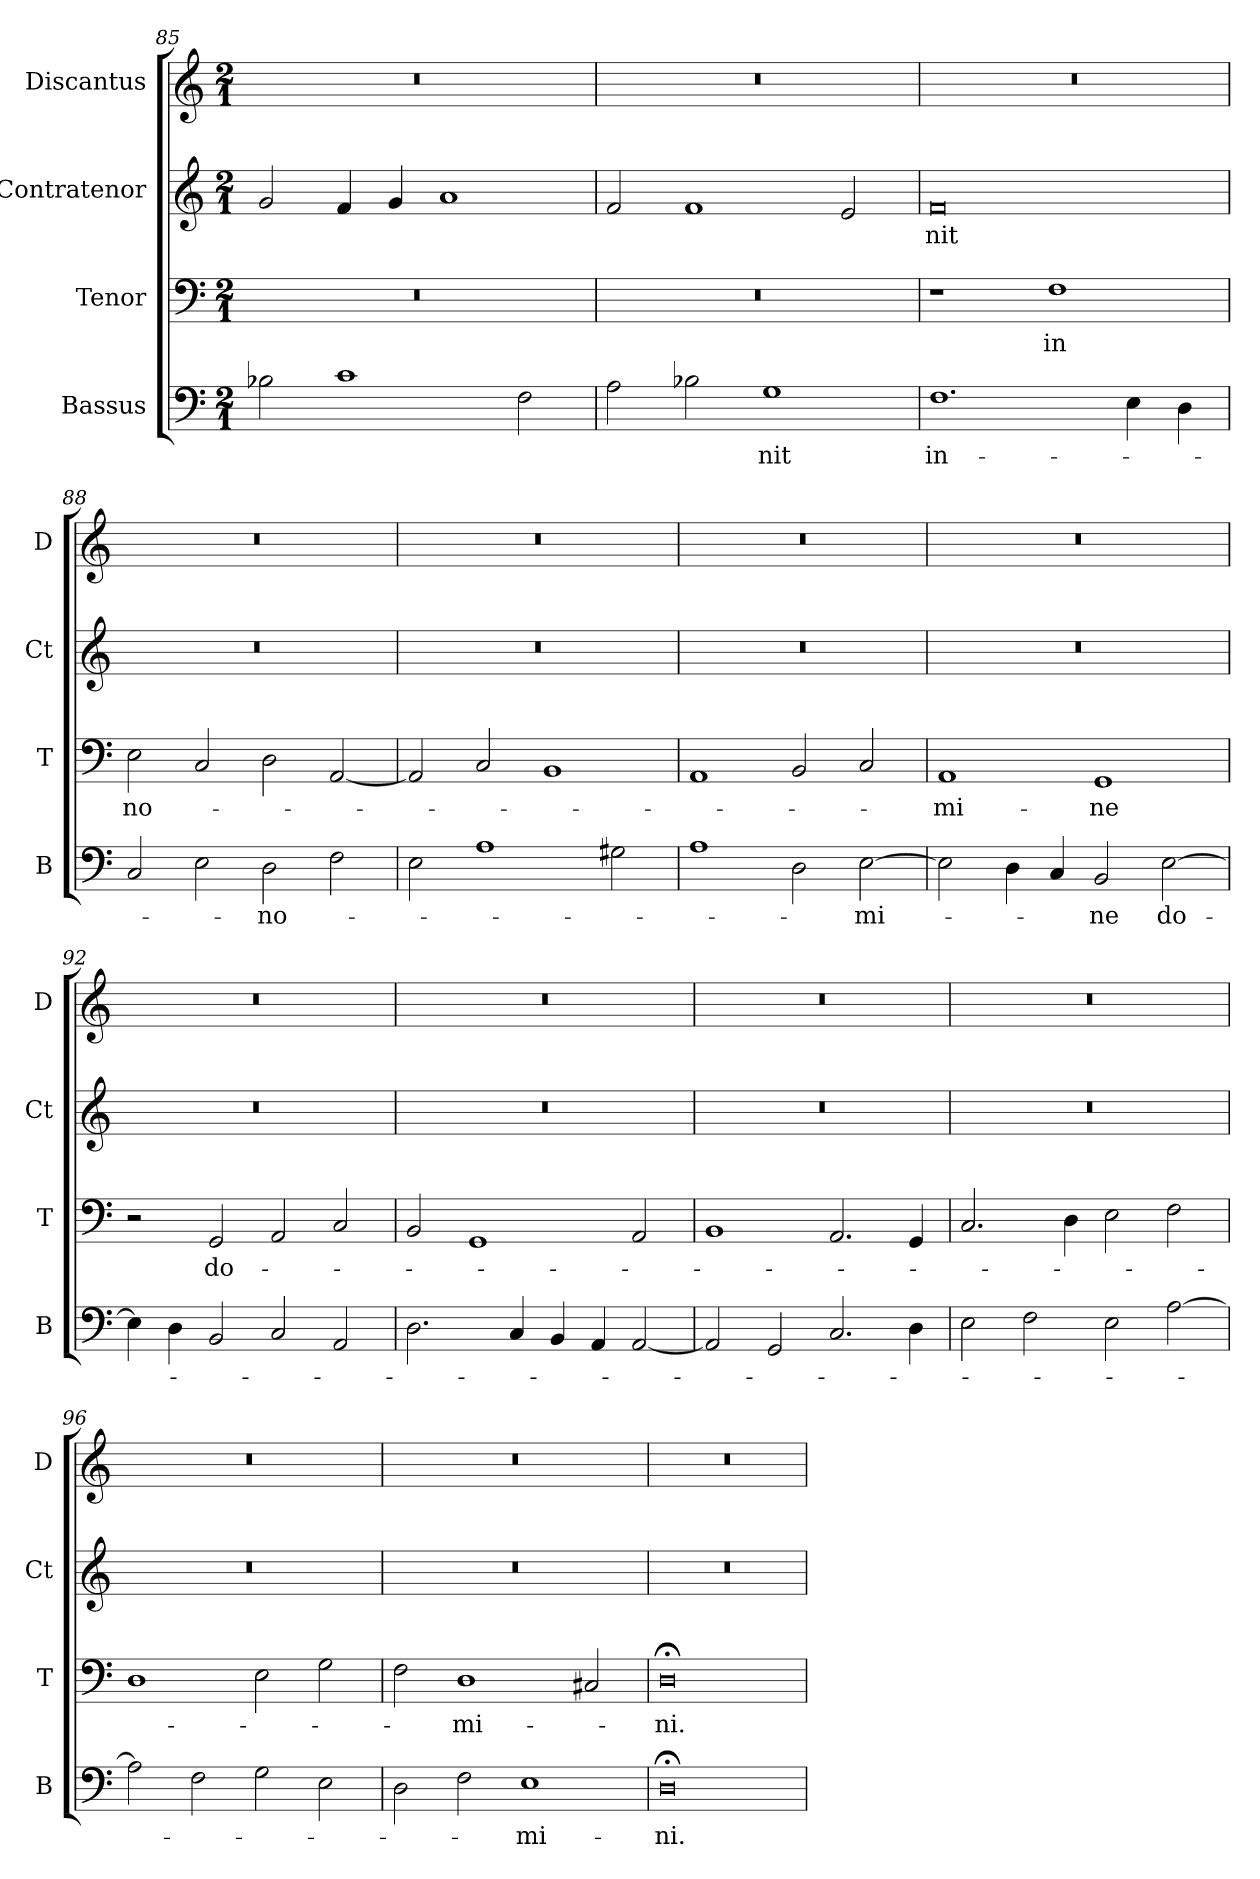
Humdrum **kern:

**kern	**text	**kern	**text	**kern	**text	**kern
*part4	*part4	*part3	*part3	*part2	*part2	*part1
*staff4	*staff4	*staff3	*staff3	*staff2	*staff2	*staff1
*I"Bassus	*	*I"Tenor	*	*I"Contratenor	*	*I"Discantus
*I'B	*	*I'T	*	*I'Ct	*	*I'D
*clefF4	*	*clefF4	*	*clefG2	*	*clefG2
*k[]	*	*k[]	*	*k[]	*	*k[]
*M2/1	*	*M2/1	*	*M2/1	*	*M2/1
=85	=85	=85	=85	=85	=85	=85
2B-X\	.	0r	.	2g/	.	0r
1c	.	.	.	4f/	.	.
.	.	.	.	4g/	.	.
.	.	.	.	1a	.	.
2F\	.	.	.	.	.	.
=86	=86	=86	=86	=86	=86	=86
2A\	.	0r	.	2f/	.	0r
2B-X\	.	.	.	1f	.	.
1G	-nit	.	.	.	.	.
.	.	.	.	2e/	.	.
=87	=87	=87	=87	=87	=87	=87
1.F	in-	1r	.	0f	-nit	0r
.	.	1F	in	.	.	.
4E\	.	.	.	.	.	.
4D\	.	.	.	.	.	.
=88	=88	=88	=88	=88	=88	=88
2C/	.	2E\	no-	0r	.	0r
2E\	.	2C/	.	.	.	.
2D\	-no-	2D\	.	.	.	.
2F\	.	[2AA/	.	.	.	.
=89	=89	=89	=89	=89	=89	=89
2E\	.	2AA/]	.	0r	.	0r
1A	.	2C/	.	.	.	.
.	.	1BB	.	.	.	.
2G#X\	.	.	.	.	.	.
=90	=90	=90	=90	=90	=90	=90
1A	.	1AA	.	0r	.	0r
2D\	.	2BB/	.	.	.	.
[2E\	-mi-	2C/	.	.	.	.
=91	=91	=91	=91	=91	=91	=91
2E\]	.	1AA	-mi-	0r	.	0r
4D\	.	.	.	.	.	.
4C/	.	.	.	.	.	.
2BB/	-ne	1GG	-ne	.	.	.
[2E\	do-	.	.	.	.	.
=92	=92	=92	=92	=92	=92	=92
4E\]	.	2r	.	0r	.	0r
4D\	.	.	.	.	.	.
2BB/	.	2GG/	do-	.	.	.
2C/	.	2AA/	.	.	.	.
2AA/	.	2C/	.	.	.	.
=93	=93	=93	=93	=93	=93	=93
2.D\	.	2BB/	.	0r	.	0r
.	.	1GG	.	.	.	.
4C/	.	.	.	.	.	.
4BB/	.	.	.	.	.	.
4AA/	.	.	.	.	.	.
[2AA/	.	2AA/	.	.	.	.
=94	=94	=94	=94	=94	=94	=94
2AA/]	.	1BB	.	0r	.	0r
2GG/	.	.	.	.	.	.
2.C/	.	2.AA/	.	.	.	.
4D\	.	4GG/	.	.	.	.
=95	=95	=95	=95	=95	=95	=95
2E\	.	2.C/	.	0r	.	0r
2F\	.	.	.	.	.	.
.	.	4D\	.	.	.	.
2E\	.	2E\	.	.	.	.
[2A\	.	2F\	.	.	.	.
=96	=96	=96	=96	=96	=96	=96
2A\]	.	1D	.	0r	.	0r
2F\	.	.	.	.	.	.
2G\	.	2E\	.	.	.	.
2E\	.	2G\	.	.	.	.
=97	=97	=97	=97	=97	=97	=97
2D\	.	2F\	.	0r	.	0r
2F\	.	1D	-mi-	.	.	.
1E	-mi-	.	.	.	.	.
.	.	2C#X/	.	.	.	.
=98	=98	=98	=98	=98	=98	=98
0D;<	-ni.	0D;<	-ni.	0r	.	0r
=	=	=	=	=	=	=
*-	*-	*-	*-	*-	*-	*-
